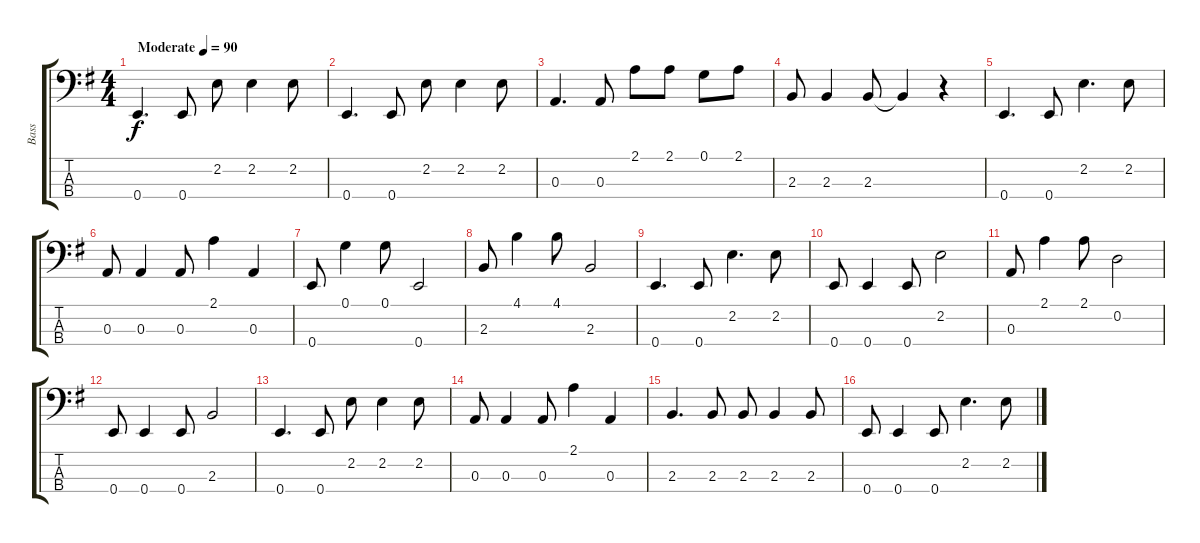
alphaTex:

\track ("Bass" "Bass") {instrument electricbasspick}
\staff {score tabs}
\tuning (G2 D2 A1 E1) {hide}
\ts (4 4)
\tempo (90 "Moderate")
\clef f4
\ks g
0.4.4{d dy f instrument electricbasspick} 0.4.8 2.2.8 2.2.4 2.2.8 |
0.4.4{d} 0.4.8 2.2.8 2.2.4 2.2.8 |
0.3.4{d} 0.3.8 2.1.8 2.1.8 0.1.8 2.1.8 |
2.3.8 2.3.4 2.3.8 2.3{t}.4 r.4 |
0.4.4{d} 0.4.8 2.2.4{d} 2.2.8 |
0.3.8 0.3.4 0.3.8 2.1.4 0.3.4 |
0.4.8 0.1.4 0.1.8 0.4.2 |
2.3.8 4.1.4 4.1.8 2.3.2 |
0.4.4{d} 0.4.8 2.2.4{d} 2.2.8 |
0.4.8 0.4.4 0.4.8 2.2.2 |
0.3.8 2.1.4 2.1.8 0.2.2 |
0.4.8 0.4.4 0.4.8 2.3.2 |
0.4.4{d} 0.4.8 2.2.8 2.2.4 2.2.8 |
0.3.8 0.3.4 0.3.8 2.1.4 0.3.4 |
2.3.4{d} 2.3.8 2.3.8 2.3.4 2.3.8 |
0.4.8 0.4.4 0.4.8 2.2.4{d} 2.2.8
